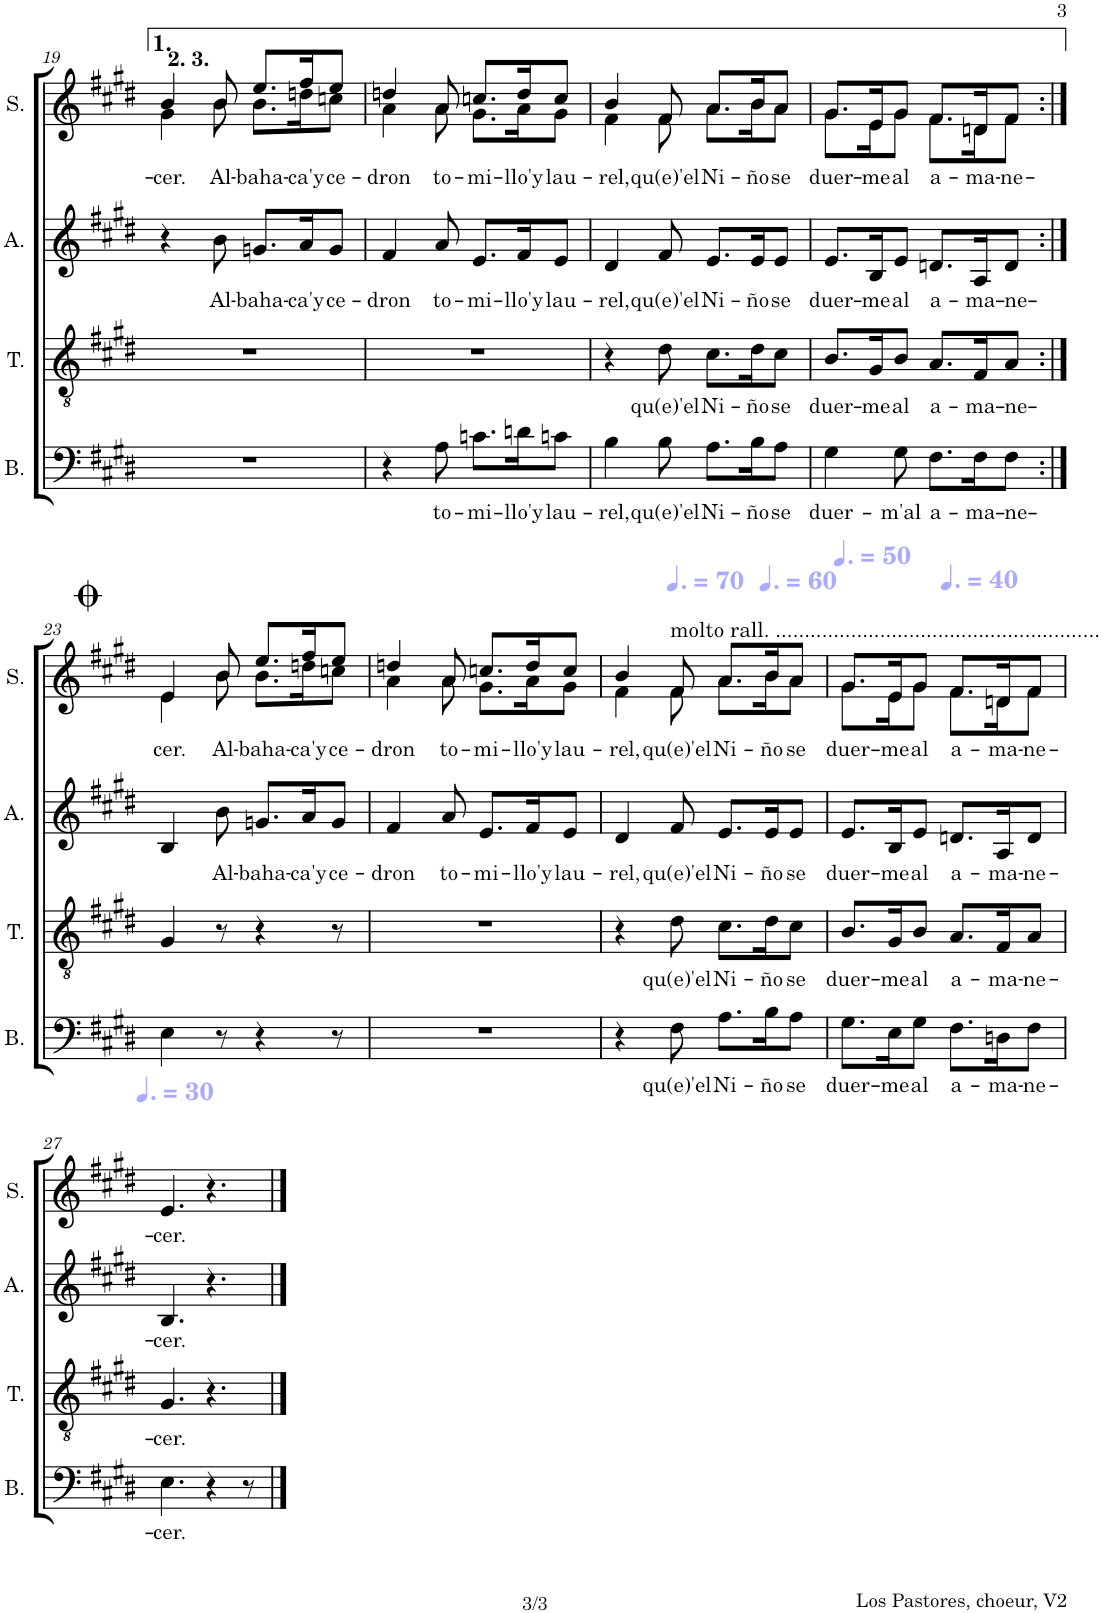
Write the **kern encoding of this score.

**kern	**text	**kern	**text	**kern	**text	**kern	**text
*part4	*part4	*part3	*part3	*part2	*part2	*part1	*part1
*staff4	*staff4	*staff3	*staff3	*staff2	*staff2	*staff1	*staff1
*I"Basse	*	*I"Ténor	*	*I"Alto	*	*I"Soprano	*
*I'B.	*	*I'T.	*	*I'A.	*	*I'S.	*
!!LO:PB:g=z
*clefF4	*	*clefGv2	*	*clefG2	*	*clefG2	*
*k[f#c#g#d#]	*	*k[f#c#g#d#]	*	*k[f#c#g#d#]	*	*k[f#c#g#d#]	*
*M6/8	*	*M6/8	*	*M6/8	*	*M6/8	*
=19	=19	=19	=19	=19	=19	=19	=19
!	!	!	!	!	!	!LO:TX:a:B:t=2. 3.	!
!	!	!	!	!	!	!	!LO:LY:b
*	*	*	*	*	*	*^	*
2.r	.	2.r	.	4r	.	4b/	4g#\	-cer.
!	!	!	!	!	!LO:LY:b	!	!	!LO:LY:b
.	.	.	.	8b\	Al-	8b/	8b\	Al-
!	!	!	!	!	!LO:LY:b	!	!	!LO:LY:b
.	.	.	.	8.gn/L	-baha-	8.ee/L	8.b\L	-baha-
!	!	!	!	!	!LO:LY:b	!	!	!LO:LY:b
.	.	.	.	16a/K	-ca'y	16ff#/K	16ddn\K	-ca'y
!	!	!	!	!	!LO:LY:b	!	!	!LO:LY:b
.	.	.	.	8g/J	ce-	8ee/J	8ccn\J	ce-
=20	=20	=20	=20	=20	=20	=20	=20	=20
!	!	!	!	!	!LO:LY:b	!	!	!LO:LY:b
4r	.	2.r	.	4f#/	-dron	4ddn/	4a\	-dron
!	!LO:LY:b	!	!	!	!LO:LY:b	!	!	!LO:LY:b
8A\	to-	.	.	8a/	to-	8a/	8a\	to-
!	!LO:LY:b	!	!	!	!LO:LY:b	!	!	!LO:LY:b
8.cn\L	-mi-	.	.	8.e/L	-mi-	8.ccn/L	8.g#\L	-mi-
!	!LO:LY:b	!	!	!	!LO:LY:b	!	!	!LO:LY:b
16dn\K	-llo'y	.	.	16f#/K	-llo'y	16dd/K	16a\K	-llo'y
!	!LO:LY:b	!	!	!	!LO:LY:b	!	!	!LO:LY:b
8cn\J	lau-	.	.	8e/J	lau-	8cc/J	8g#\J	lau-
=21	=21	=21	=21	=21	=21	=21	=21	=21
!	!LO:LY:b	!	!	!	!LO:LY:b	!	!	!LO:LY:b
4B\	-rel,	4r	.	4d#/	-rel,	4b/	4f#\	-rel,
!	!LO:LY:b	!	!LO:LY:b	!	!LO:LY:b	!	!	!LO:LY:b
8B\	qu(e)'el	8d#\	qu(e)'el	8f#/	qu(e)'el	8f#/	8f#\	qu(e)'el
!	!LO:LY:b	!	!LO:LY:b	!	!LO:LY:b	!	!	!LO:LY:b
8.A\L	Ni-	8.c#\L	Ni-	8.e/L	Ni-	8.a/L	8.a\L	Ni-
!	!LO:LY:b	!	!LO:LY:b	!	!LO:LY:b	!	!	!LO:LY:b
16B\K	-ño	16d#\K	-ño	16e/K	-ño	16b/K	16b\K	-ño
!	!LO:LY:b	!	!LO:LY:b	!	!LO:LY:b	!	!	!LO:LY:b
8A\J	se	8c#\J	se	8e/J	se	8a/J	8a\J	se
=22	=22	=22	=22	=22	=22	=22	=22	=22
!	!LO:LY:b	!	!LO:LY:b	!	!LO:LY:b	!	!	!LO:LY:b
4G#\	duer-	8.B/L	duer-	8.e/L	duer-	8.g#/L	8.g#\L	duer-
!	!	!	!LO:LY:b	!	!LO:LY:b	!	!	!LO:LY:b
.	.	16G#/K	-me	16B/K	-me	16e/K	16e\K	-me
!	!LO:LY:b	!	!LO:LY:b	!	!LO:LY:b	!	!	!LO:LY:b
8G#\	-m'al	8B/J	al	8e/J	al	8g#/J	8g#\J	al
!	!LO:LY:b	!	!LO:LY:b	!	!LO:LY:b	!	!	!LO:LY:b
8.F#\L	a-	8.A/L	a-	8.dn/L	a-	8.f#/L	8.f#\L	a-
!	!LO:LY:b	!	!LO:LY:b	!	!LO:LY:b	!	!	!LO:LY:b
16F#\K	-ma-	16F#/K	-ma-	16A/K	-ma-	16dn/K	16d\K	-ma-
!	!LO:LY:b	!	!LO:LY:b	!	!LO:LY:b	!	!	!LO:LY:b
8F#\J	-ne-	8A/J	-ne-	8d/J	-ne-	8f#/J	8f#\J	-ne-
!!LO:LB:g=z	!!
=23:|!	=23:|!	=23:|!	=23:|!	=23:|!	=23:|!	=23:|!	=23:|!	=23:|!
!	!	!	!	!	!	!	!	!LO:LY:b
4E\	.	4G#/	.	4B/	.	4e/	4e\	cer.
!	!	!	!	!	!LO:LY:b	!	!	!LO:LY:b
8r	.	8r	.	8b\	Al-	8b/	8b\	Al-
!	!	!	!	!	!LO:LY:b	!	!	!LO:LY:b
4r	.	4r	.	8.gn/L	-baha-	8.ee/L	8.b\L	-baha-
!	!	!	!	!	!LO:LY:b	!	!	!LO:LY:b
.	.	.	.	16a/K	-ca'y	16ff#/K	16ddn\K	-ca'y
!	!	!	!	!	!LO:LY:b	!	!	!LO:LY:b
8r	.	8r	.	8g/J	ce-	8ee/J	8ccn\J	ce-
=24	=24	=24	=24	=24	=24	=24	=24	=24
!	!	!	!	!	!LO:LY:b	!	!	!LO:LY:b
2.r	.	2.r	.	4f#/	-dron	4ddn/	4a\	-dron
!	!	!	!	!	!LO:LY:b	!	!	!LO:LY:b
.	.	.	.	8a/	to-	8a/	8a\	to-
!	!	!	!	!	!LO:LY:b	!	!	!LO:LY:b
.	.	.	.	8.e/L	-mi-	8.ccn/L	8.g#\L	-mi-
!	!	!	!	!	!LO:LY:b	!	!	!LO:LY:b
.	.	.	.	16f#/K	-llo'y	16dd/K	16a\K	-llo'y
!	!	!	!	!	!LO:LY:b	!	!	!LO:LY:b
.	.	.	.	8e/J	lau-	8cc/J	8g#\J	lau-
=25	=25	=25	=25	=25	=25	=25	=25	=25
!	!	!	!	!	!LO:LY:b	!	!	!LO:LY:b
4r	.	4r	.	4d#/	-rel,	4b/	4f#\	-rel,
*	*	*	*	*	*	*MM105	*	*
!	!	!	!	!	!	!LO:TX:a:t=molto rall. ........................................................	!	!
!	!LO:LY:b	!	!LO:LY:b	!	!LO:LY:b	!	!	!LO:LY:b
8F#\	qu(e)'el	8d#\	qu(e)'el	8f#/	qu(e)'el	8f#/	8f#\	qu(e)'el
*	*	*	*	*	*	*MM90	*	*
!	!LO:LY:b	!	!LO:LY:b	!	!LO:LY:b	!	!	!LO:LY:b
8.A\L	Ni-	8.c#\L	Ni-	8.e/L	Ni-	8.a/L	8.a\L	Ni-
!	!LO:LY:b	!	!LO:LY:b	!	!LO:LY:b	!	!	!LO:LY:b
16B\K	-ño	16d#\K	-ño	16e/K	-ño	16b/K	16b\K	-ño
!	!LO:LY:b	!	!LO:LY:b	!	!LO:LY:b	!	!	!LO:LY:b
8A\J	se	8c#\J	se	8e/J	se	8a/J	8a\J	se
=26	=26	=26	=26	=26	=26	=26	=26	=26
*	*	*	*	*	*	*MM75	*	*
!	!LO:LY:b	!	!LO:LY:b	!	!LO:LY:b	!	!	!LO:LY:b
8.G#\L	duer-	8.B/L	duer-	8.e/L	duer-	8.g#/L	8.g#\L	duer-
!	!LO:LY:b	!	!LO:LY:b	!	!LO:LY:b	!	!	!LO:LY:b
16E\K	-me	16G#/K	-me	16B/K	-me	16e/K	16e\K	-me
!	!LO:LY:b	!	!LO:LY:b	!	!LO:LY:b	!	!	!LO:LY:b
8G#\J	al	8B/J	al	8e/J	al	8g#/J	8g#\J	al
*	*	*	*	*	*	*MM60	*	*
!	!LO:LY:b	!	!LO:LY:b	!	!LO:LY:b	!	!	!LO:LY:b
8.F#\L	a-	8.A/L	a-	8.dn/L	a-	8.f#/L	8.f#\L	a-
!	!LO:LY:b	!	!LO:LY:b	!	!LO:LY:b	!	!	!LO:LY:b
16Dn\K	-ma-	16F#/K	-ma-	16A/K	-ma-	16dn/K	16d\K	-ma-
!	!LO:LY:b	!	!LO:LY:b	!	!LO:LY:b	!	!	!LO:LY:b
8F#\J	-ne-	8A/J	-ne-	8d/J	-ne-	8f#/J	8f#\J	-ne-
*	*	*	*	*	*	*v	*v	*
!!LO:LB:g=z
=27	=27	=27	=27	=27	=27	=27	=27
*	*	*	*	*	*	*MM45	*
*	*	*	*	*	*	*^	*
!	!LO:LY:b	!	!LO:LY:b	!	!LO:LY:b	!	!	!LO:LY:b
*	*	*	*	*	*	*v	*v	*
4.E\	-cer.	4.G#/	-cer.	4.B/	-cer.	4.e/	-cer.
4r	.	4.r	.	4.r	.	4.r	.
8r	.	.	.	.	.	.	.
==	==	==	==	==	==	==	==
*-	*-	*-	*-	*-	*-	*-	*-
